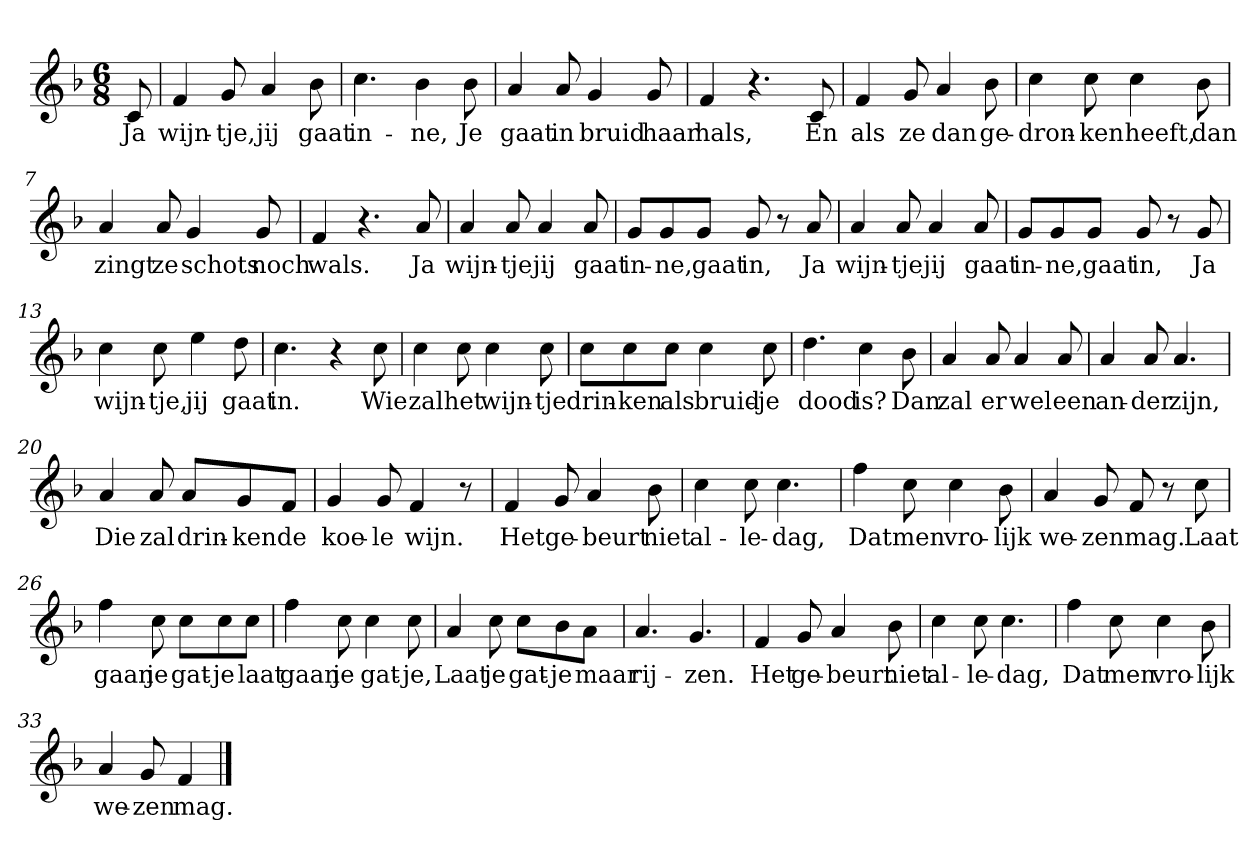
**kern	**text
*part1	*part1
*staff1	*staff1
*clefG2	*
*k[b-]	*
*F:	*
*M6/8	*
*MM120	*
=	=
8c	Ja
=1	=1
4f	wijn-
8g	-tje,
4a	jij
8b-	gaat
=2	=2
4.cc	in-
4b-	-ne,
8b-	Je
=3	=3
4a	gaat
8a	in
4g	bruid
8g	haar
=4	=4
4f	hals,
4.r	.
8c	En
=5	=5
4f	als
8g	ze
4a	dan
8b-	ge-
=6	=6
4cc	-dron-
8cc	-ken
4cc	heeft,
8b-	dan
=7	=7
4a	zingt
8a	ze
4g	schots
8g	noch
=8	=8
4f	wals.
4.r	.
8a	Ja
=9	=9
4a	wijn-
8a	-tje
4a	jij
8a	gaat
=10	=10
8g/L	in-
8g/	-ne,
8g/J	gaat
8g	in,
8r	.
8a	Ja
=11	=11
4a	wijn-
8a	-tje
4a	jij
8a	gaat
=12	=12
8g/L	in-
8g/	-ne,
8g/J	gaat
8g	in,
8r	.
8g	Ja
=13	=13
4cc	wijn-
8cc	-tje,
4ee	jij
8dd	gaat
=14	=14
4.cc	in.
4r	.
8cc	Wie
=15	=15
4cc	zal
8cc	het
4cc	wijn-
8cc	-tje
=16	=16
8cc\L	drin-
8cc\	-ken
8cc\J	als
4cc	bruid-
8cc	-je
=17	=17
4.dd	dood
4cc	is?
8b-	Dan
=18	=18
4a	zal
8a	er
4a	wel
8a	een
=19	=19
4a	an-
8a	-der
4.a	zijn,
=20	=20
4a	Die
8a	zal
8a/L	drin-
8g/	-ken
8f/J	de
=21	=21
4g	koe-
8g	-le
4f	wijn.
8r	.
=22	=22
4f	Het
8g	ge-
4a	-beurt
8b-	niet
=23	=23
4cc	al-
8cc	-le-
4.cc	-dag,
=24	=24
4ff	Dat
8cc	men
4cc	vro-
8b-	-lijk
=25	=25
4a	we-
8g	-zen
8f	mag.
8r	.
8cc	Laat
=26	=26
4ff	gaan
8cc	je
8cc\L	gat-
8cc\	-je
8cc\J	laat
=27	=27
4ff	gaan
8cc	je
4cc	gat-
8cc	-je,
=28	=28
4a	Laat
8cc	je
8cc\L	gat-
8b-\	-je
8a\J	maar
=29	=29
4.a	rij-
4.g	-zen.
=30	=30
4f	Het
8g	ge-
4a	-beurt
8b-	niet
=31	=31
4cc	al-
8cc	-le-
4.cc	-dag,
=32	=32
4ff	Dat
8cc	men
4cc	vro-
8b-	-lijk
=33	=33
4a	we-
8g	-zen
4f	mag.
==	==
*-	*-
